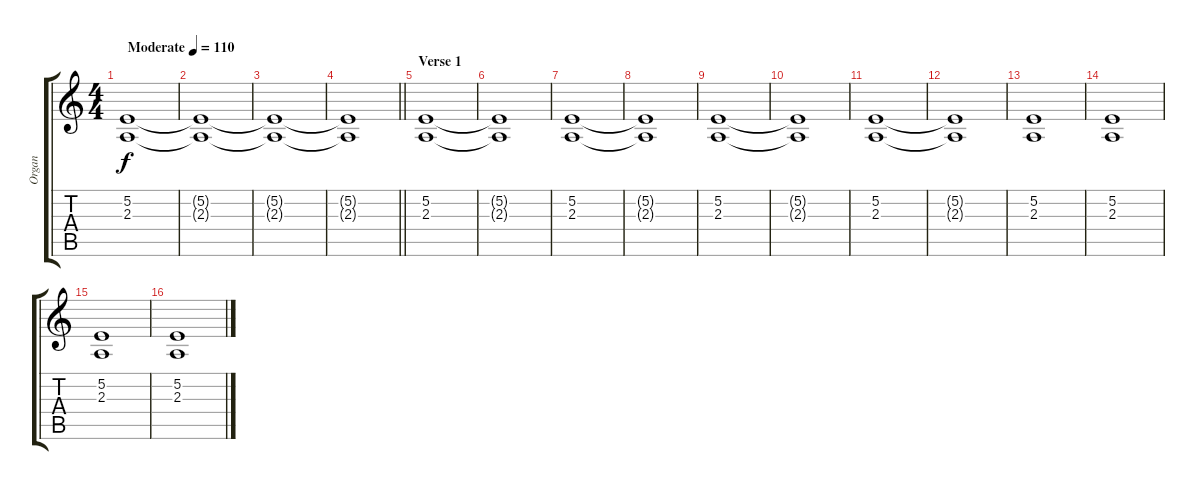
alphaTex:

\track ("Organ" "Organ") {instrument percussiveorgan}
\staff {score tabs}
\tuning (E4 B3 G3 D3 A2 E2) {hide}
\ts (4 4)
\tempo (110 "Moderate")
\clef g2
\ks c
(5.2 2.3).1{dy f instrument percussiveorgan} |
(5.2{t} 2.3{t}).1 |
(5.2{t} 2.3{t}).1 |
\barLineRight lightlight
(5.2{t} 2.3{t}).1 |
\section ("" "Verse 1")
(5.2 2.3).1 |
(5.2{t} 2.3{t}).1 |
(5.2 2.3).1 |
(5.2{t} 2.3{t}).1 |
(5.2 2.3).1 |
(5.2{t} 2.3{t}).1 |
(5.2 2.3).1 |
(5.2{t} 2.3{t}).1 |
(5.2 2.3).1 |
(5.2 2.3).1 |
(5.2 2.3).1 |
(5.2 2.3).1
